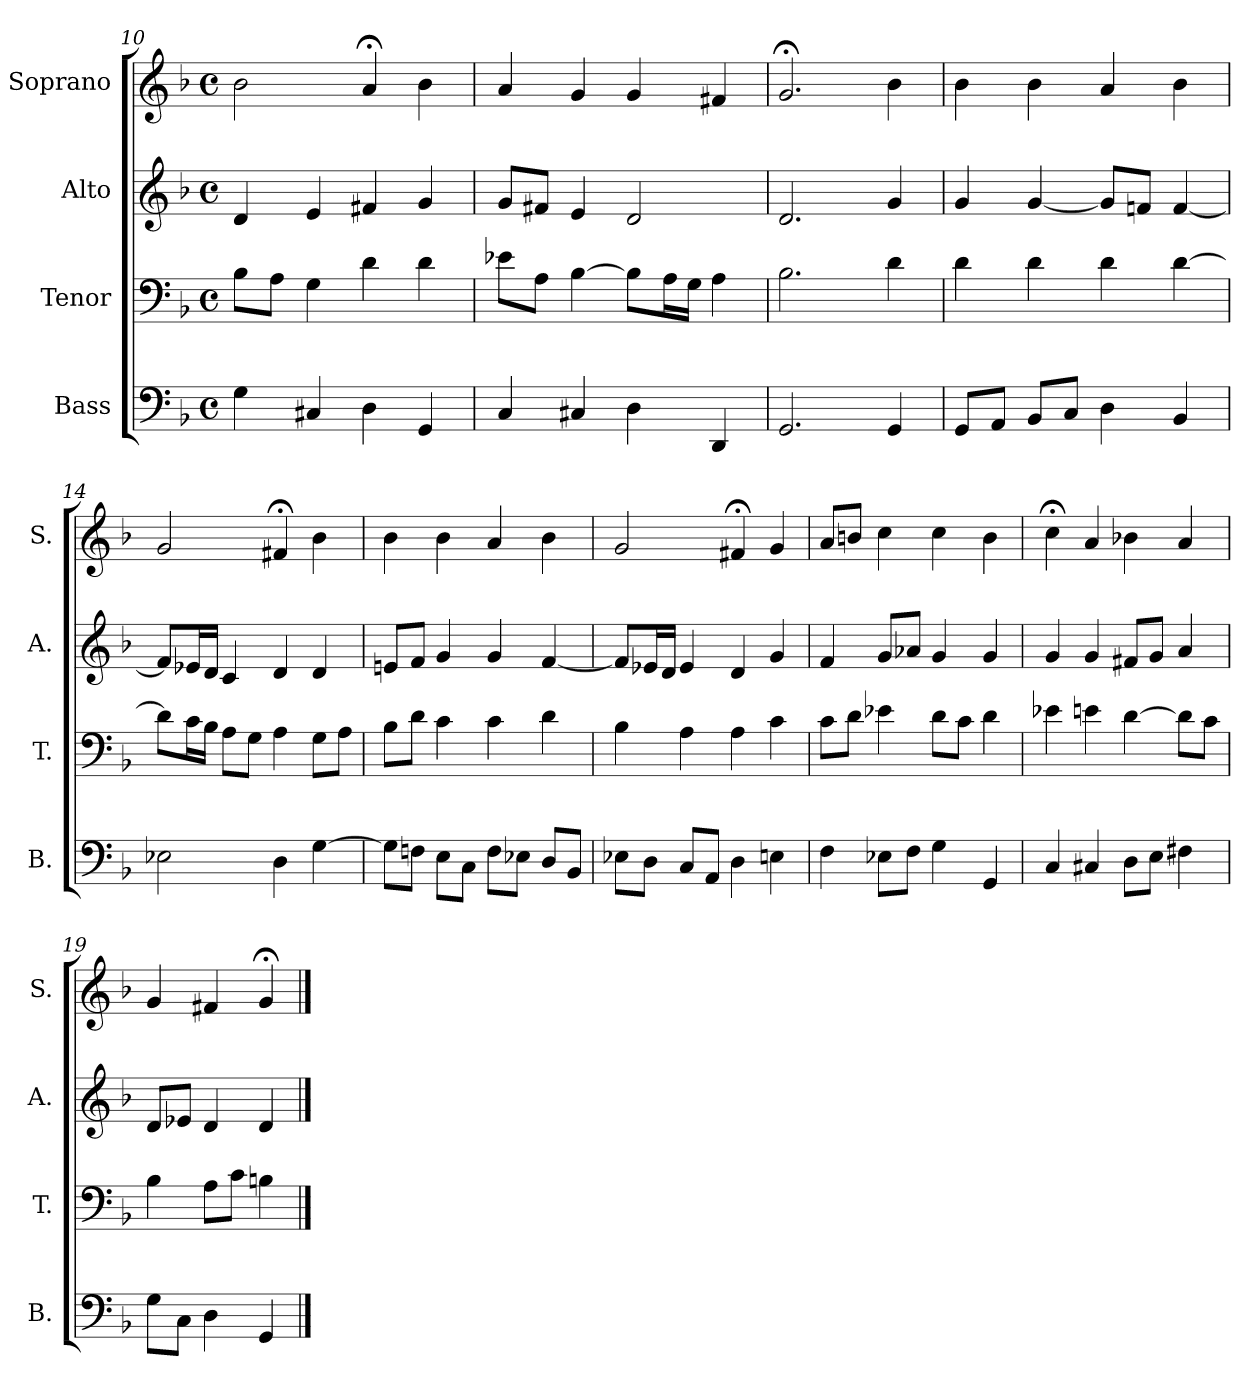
**kern	**kern	**kern	**kern
*part4	*part3	*part2	*part1
*staff4	*staff3	*staff2	*staff1
*I"Bass	*I"Tenor	*I"Alto	*I"Soprano
*I'B.	*I'T.	*I'A.	*I'S.
*clefF4	*clefF4	*clefG2	*clefG2
*k[b-]	*k[b-]	*k[b-]	*k[b-]
*d:	*d:	*d:	*d:
*M4/4	*M4/4	*M4/4	*M4/4
*met(c)	*met(c)	*met(c)	*met(c)
=10	=10	=10	=10
4G\	8B-\L	4d/	2b-\
.	8A\J	.	.
4C#X/	4G\	4e/	.
4D\	4d\	4f#X/	4a;</
4GG/	4d\	4g/	4b-\
=11	=11	=11	=11
4C/	8e-X\L	8g/L	4a/
.	8A\J	8f#X/J	.
4C#X/	[4B-\	4e/	4g/
4D\	8B-\L]	2d/	4g/
.	16A\L	.	.
.	16G\JJ	.	.
4DD/	4A\	.	4f#X/
!!LO:PB:g=z
=12	=12	=12	=12
2.GG/	2.B-\	2.d/	2.g;</
4GG/	4d\	4g/	4b-\
=13	=13	=13	=13
8GG/L	4d\	4g/	4b-\
8AA/J	.	.	.
8BB-/L	4d\	[4g/	4b-\
8C/J	.	.	.
4D\	4d\	8g/L]	4a/
.	.	8fn/J	.
4BB-/	[4d\	[4f/	4b-\
=14	=14	=14	=14
2E-X\	8d\L]	8f/L]	2g/
.	16c\L	16e-X/L	.
.	16B-\JJ	16d/JJ	.
.	8A\L	4c/	.
.	8G\J	.	.
4D\	4A\	4d/	4f#X;</
[4G\	8G\L	4d/	4b-\
.	8A\J	.	.
=15	=15	=15	=15
8G\L]	8B-\L	8en/L	4b-\
8Fn\J	8d\J	8f/J	.
8E\L	4c\	4g/	4b-\
8C\J	.	.	.
8F\L	4c\	4g/	4a/
8E-X\J	.	.	.
8D/L	4d\	[4f/	4b-\
8BB-/J	.	.	.
!!LO:LB:g=z
=16	=16	=16	=16
8E-X\L	4B-\	8f/L]	2g/
8D\J	.	16e-X/L	.
.	.	16d/JJ	.
8C/L	4A\	4e-/	.
8AA/J	.	.	.
4D\	4A\	4d/	4f#X;</
4En\	4c\	4g/	4g/
=17	=17	=17	=17
4F\	8c\L	4f/	8a/L
.	8d\J	.	8bn/J
8E-X\L	4e-X\	8g/L	4cc\
8F\J	.	8a-X/J	.
4G\	8d\L	4g/	4cc\
.	8c\J	.	.
4GG/	4d\	4g/	4b\
=18	=18	=18	=18
4C/	4e-X\	4g/	4cc;<\
4C#X/	4en\	4g/	4a/
8D\L	[4d\	8f#X/L	4b-X\
8E\J	.	8g/J	.
4F#X\	8d\L]	4a/	4a/
.	8c\J	.	.
=19	=19	=19	=19
8G\L	4B-\	8d/L	4g/
8C\J	.	8e-X/J	.
4D\	8A\L	4d/	4f#X/
.	8c\J	.	.
4GG/	4Bn\	4d/	4g;</
==	==	==	==
*-	*-	*-	*-
